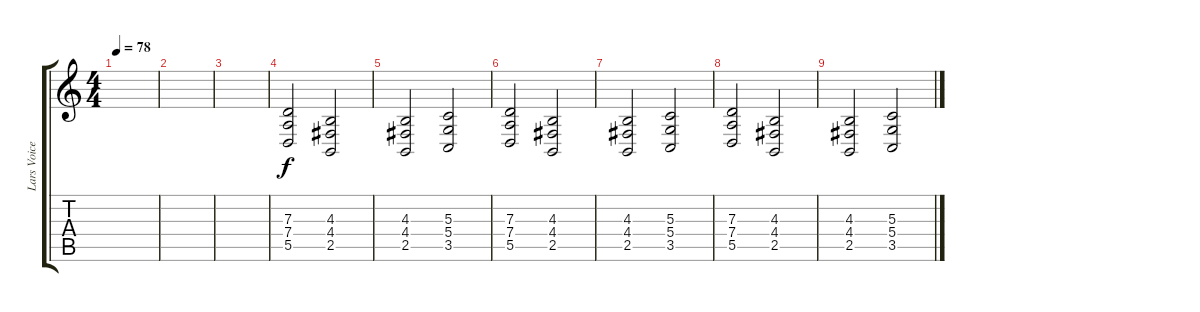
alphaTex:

\track ("Lars Voice" "Lars Voice") {instrument lead6voice}
\staff {score tabs}
\tuning (E4 B3 G3 D3 A2 E2) {hide}
\ts (4 4)
\tempo 78
\clef g2
\ks c
|
|
|
(7.3 7.4 5.5).2 (4.3 4.4 2.5).2 |
(4.3 4.4 2.5).2 (5.3 5.4 3.5).2 |
(7.3 7.4 5.5).2 (4.3 4.4 2.5).2 |
(4.3 4.4 2.5).2 (5.3 5.4 3.5).2 |
(7.3 7.4 5.5).2 (4.3 4.4 2.5).2 |
(4.3 4.4 2.5).2 (5.3 5.4 3.5).2
